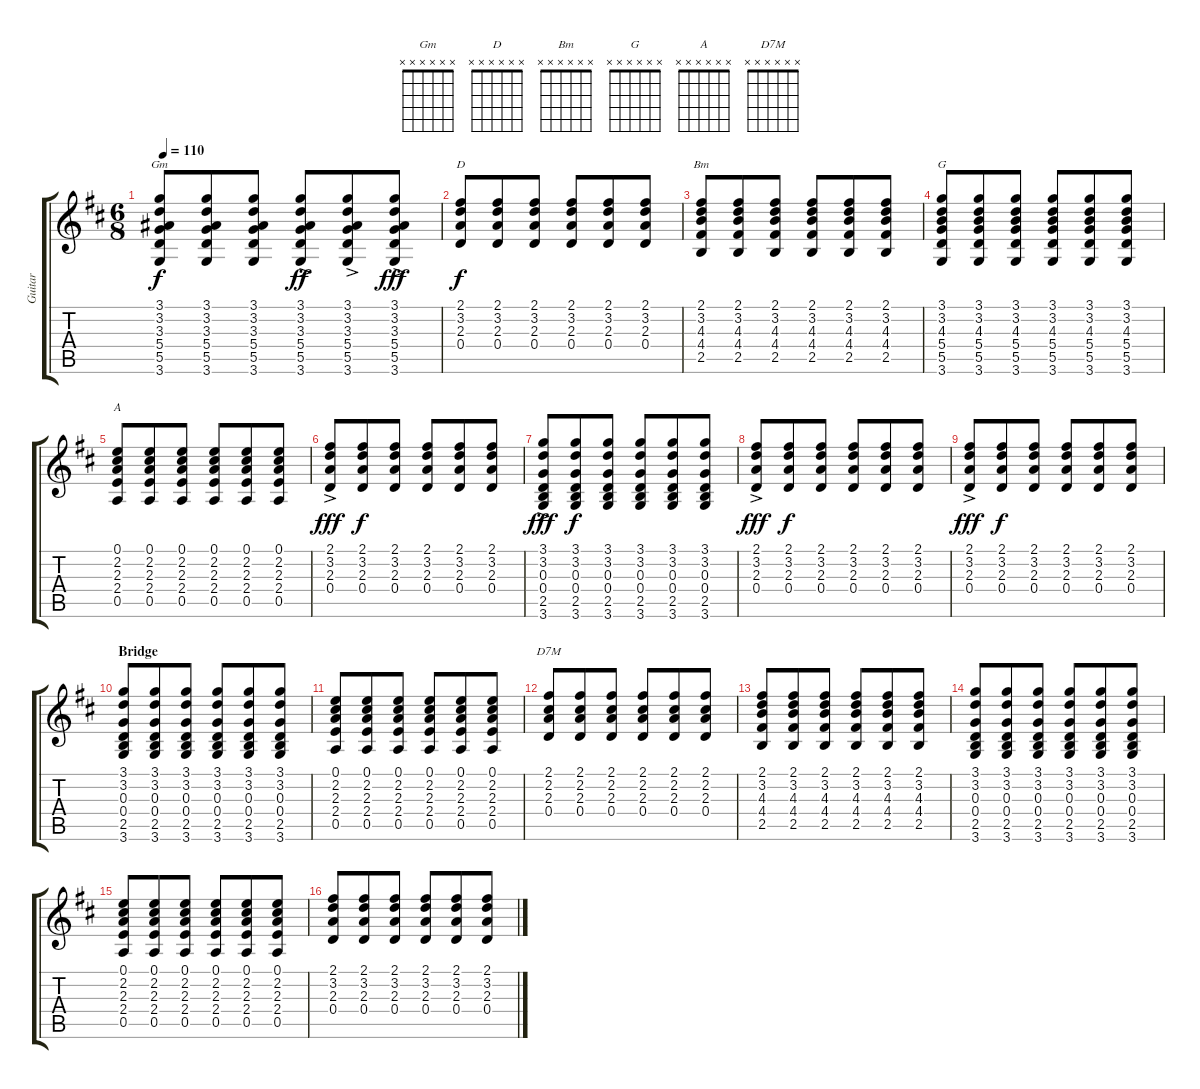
\track ("Guitar" "Guitar") {instrument electricguitarclean}
\staff {score tabs}
\tuning (E4 B3 G3 D3 A2 E2) {hide}
\chord ("Gm" x x x x x x)
\chord ("D" x x x x x x)
\chord ("Bm" x x x x x x)
\chord ("G" x x x x x x)
\chord ("A" x x x x x x)
\chord ("D7M" x x x x x x)
\ts (6 8)
\tempo 110
\clef g2
\ks d
(3.1 3.2 3.3 5.4 5.5 3.6).8{ch "Gm" dy f} (3.1 3.2 3.3 5.4 5.5 3.6).8 (3.1 3.2 3.3 5.4 5.5 3.6).8 (3.1{ac} 3.2{ac} 3.3{ac} 5.4{ac} 5.5{ac} 3.6{ac}).8{dy ff} (3.1{ac} 3.2{ac} 3.3{ac} 5.4{ac} 5.5{ac} 3.6{ac}).8 (3.1{ac} 3.2{ac} 3.3{ac} 5.4{ac} 5.5{ac} 3.6{ac}).8{dy fff} |
(2.1 3.2 2.3 0.4).8{ch "D" dy f} (2.1 3.2 2.3 0.4).8 (2.1 3.2 2.3 0.4).8 (2.1 3.2 2.3 0.4).8 (2.1 3.2 2.3 0.4).8 (2.1 3.2 2.3 0.4).8 |
(2.1 3.2 4.3 4.4 2.5).8{ch "Bm"} (2.1 3.2 4.3 4.4 2.5).8 (2.1 3.2 4.3 4.4 2.5).8 (2.1 3.2 4.3 4.4 2.5).8 (2.1 3.2 4.3 4.4 2.5).8 (2.1 3.2 4.3 4.4 2.5).8 |
(3.1 3.2 4.3 5.4 5.5 3.6).8{ch "G"} (3.1 3.2 4.3 5.4 5.5 3.6).8 (3.1 3.2 4.3 5.4 5.5 3.6).8 (3.1 3.2 4.3 5.4 5.5 3.6).8 (3.1 3.2 4.3 5.4 5.5 3.6).8 (3.1 3.2 4.3 5.4 5.5 3.6).8 |
(0.1 2.2 2.3 2.4 0.5).8{ch "A"} (0.1 2.2 2.3 2.4 0.5).8 (0.1 2.2 2.3 2.4 0.5).8 (0.1 2.2 2.3 2.4 0.5).8 (0.1 2.2 2.3 2.4 0.5).8 (0.1 2.2 2.3 2.4 0.5).8 |
(2.1{ac} 3.2{ac} 2.3{ac} 0.4{ac}).8{dy fff} (2.1 3.2 2.3 0.4).8{dy f} (2.1 3.2 2.3 0.4).8 (2.1 3.2 2.3 0.4).8 (2.1 3.2 2.3 0.4).8 (2.1 3.2 2.3 0.4).8 |
(3.1{ac} 3.2{ac} 0.3{ac} 0.4{ac} 2.5{ac} 3.6{ac}).8{dy fff} (3.1 3.2 0.3 0.4 2.5 3.6).8{dy f} (3.1 3.2 0.3 0.4 2.5 3.6).8 (3.1 3.2 0.3 0.4 2.5 3.6).8 (3.1 3.2 0.3 0.4 2.5 3.6).8 (3.1 3.2 0.3 0.4 2.5 3.6).8 |
(2.1{ac} 3.2{ac} 2.3{ac} 0.4{ac}).8{dy fff} (2.1 3.2 2.3 0.4).8{dy f} (2.1 3.2 2.3 0.4).8 (2.1 3.2 2.3 0.4).8 (2.1 3.2 2.3 0.4).8 (2.1 3.2 2.3 0.4).8 |
(2.1{ac} 3.2{ac} 2.3{ac} 0.4{ac}).8{dy fff} (2.1 3.2 2.3 0.4).8{dy f} (2.1 3.2 2.3 0.4).8 (2.1 3.2 2.3 0.4).8 (2.1 3.2 2.3 0.4).8 (2.1 3.2 2.3 0.4).8 |
\section ("" "Bridge")
(3.1 3.2 0.3 0.4 2.5 3.6).8 (3.1 3.2 0.3 0.4 2.5 3.6).8 (3.1 3.2 0.3 0.4 2.5 3.6).8 (3.1 3.2 0.3 0.4 2.5 3.6).8 (3.1 3.2 0.3 0.4 2.5 3.6).8 (3.1 3.2 0.3 0.4 2.5 3.6).8 |
(0.1 2.2 2.3 2.4 0.5).8 (0.1 2.2 2.3 2.4 0.5).8 (0.1 2.2 2.3 2.4 0.5).8 (0.1 2.2 2.3 2.4 0.5).8 (0.1 2.2 2.3 2.4 0.5).8 (0.1 2.2 2.3 2.4 0.5).8 |
(2.1 2.2 2.3 0.4).8{ch "D7M"} (2.1 2.2 2.3 0.4).8 (2.1 2.2 2.3 0.4).8 (2.1 2.2 2.3 0.4).8 (2.1 2.2 2.3 0.4).8 (2.1 2.2 2.3 0.4).8 |
(2.1 3.2 4.3 4.4 2.5).8 (2.1 3.2 4.3 4.4 2.5).8 (2.1 3.2 4.3 4.4 2.5).8 (2.1 3.2 4.3 4.4 2.5).8 (2.1 3.2 4.3 4.4 2.5).8 (2.1 3.2 4.3 4.4 2.5).8 |
(3.1 3.2 0.3 0.4 2.5 3.6).8 (3.1 3.2 0.3 0.4 2.5 3.6).8 (3.1 3.2 0.3 0.4 2.5 3.6).8 (3.1 3.2 0.3 0.4 2.5 3.6).8 (3.1 3.2 0.3 0.4 2.5 3.6).8 (3.1 3.2 0.3 0.4 2.5 3.6).8 |
(0.1 2.2 2.3 2.4 0.5).8 (0.1 2.2 2.3 2.4 0.5).8 (0.1 2.2 2.3 2.4 0.5).8 (0.1 2.2 2.3 2.4 0.5).8 (0.1 2.2 2.3 2.4 0.5).8 (0.1 2.2 2.3 2.4 0.5).8 |
(2.1 3.2 2.3 0.4).8 (2.1 3.2 2.3 0.4).8 (2.1 3.2 2.3 0.4).8 (2.1 3.2 2.3 0.4).8 (2.1 3.2 2.3 0.4).8 (2.1 3.2 2.3 0.4).8
